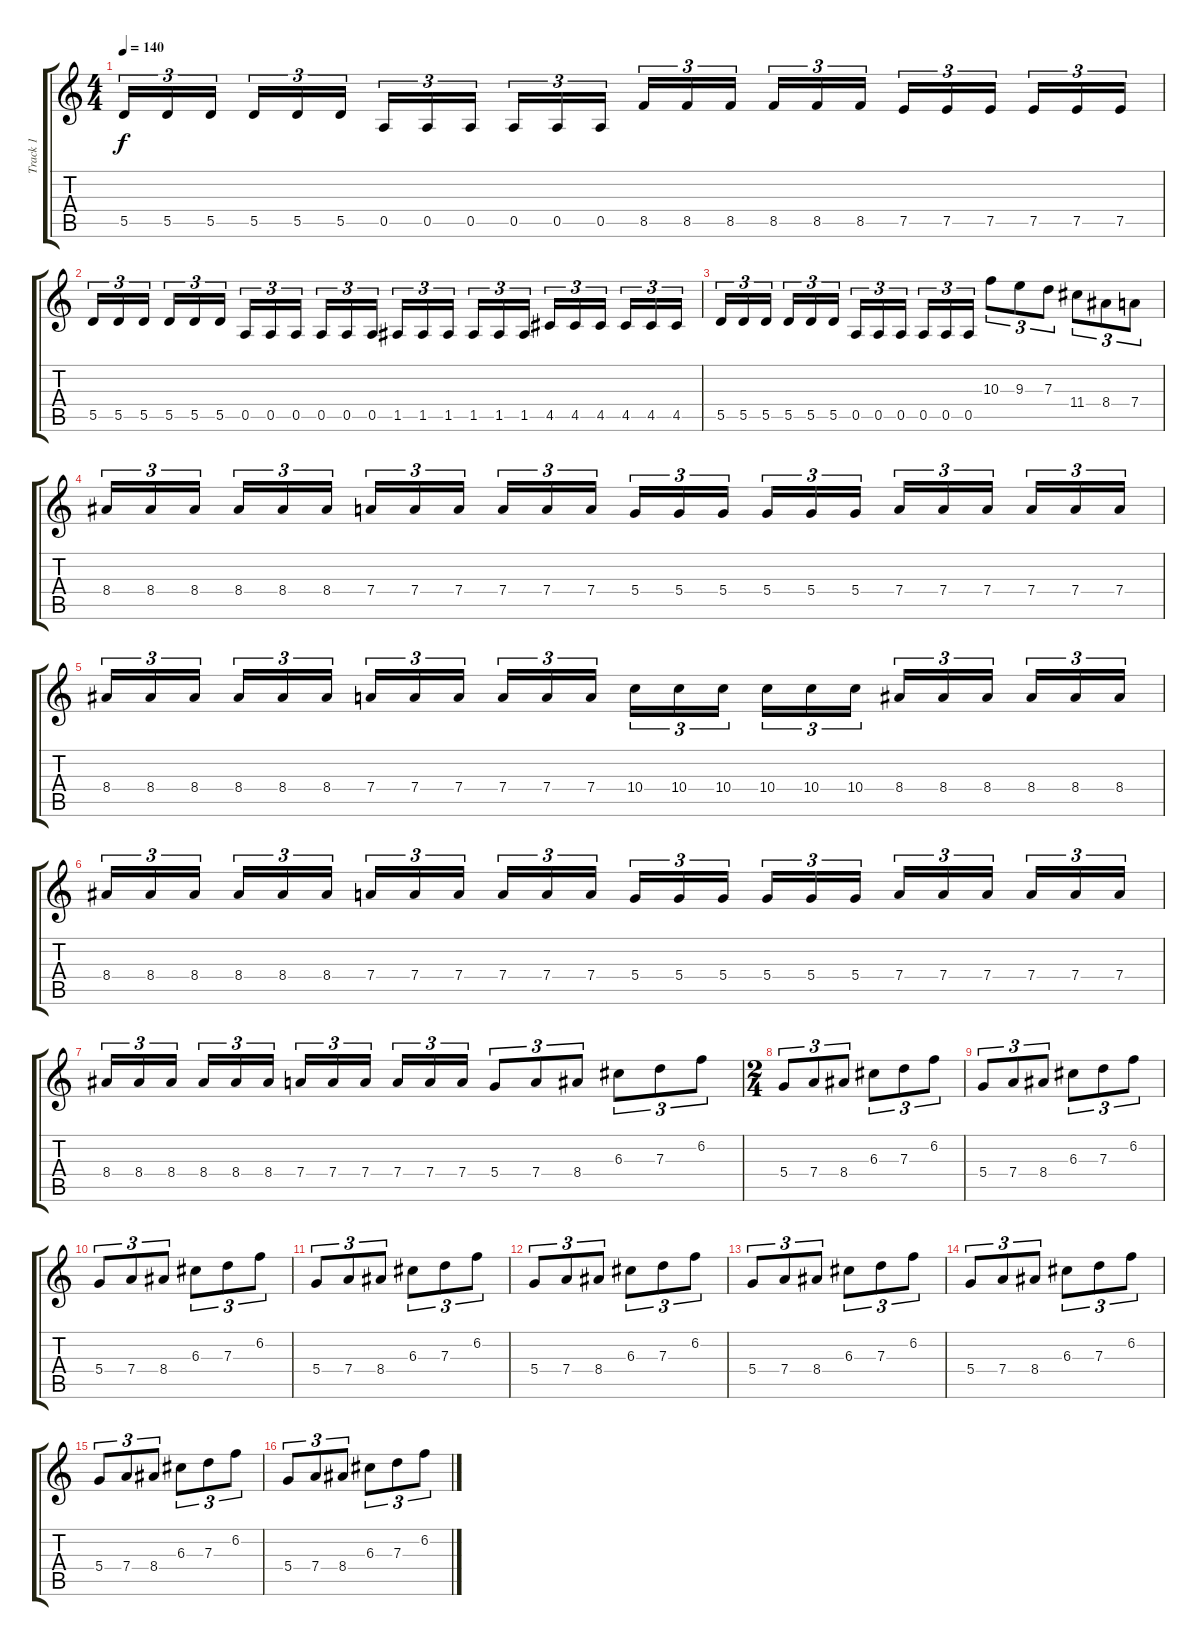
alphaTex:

\track ("Track 1" "Track 1") {instrument overdrivenguitar}
\staff {score tabs}
\tuning (E4 B3 G3 D3 A2 D2) {hide}
\ts (4 4)
\tempo 140
\clef g2
\ks c
5.5.16{tu (3 2) dy f} 5.5.16{tu (3 2)} 5.5.16{tu (3 2) beam splitsecondary} 5.5.16{tu (3 2)} 5.5.16{tu (3 2)} 5.5.16{tu (3 2)} 0.5.16{tu (3 2)} 0.5.16{tu (3 2)} 0.5.16{tu (3 2) beam splitsecondary} 0.5.16{tu (3 2)} 0.5.16{tu (3 2)} 0.5.16{tu (3 2)} 8.5.16{tu (3 2)} 8.5.16{tu (3 2)} 8.5.16{tu (3 2) beam splitsecondary} 8.5.16{tu (3 2)} 8.5.16{tu (3 2)} 8.5.16{tu (3 2)} 7.5.16{tu (3 2)} 7.5.16{tu (3 2)} 7.5.16{tu (3 2) beam splitsecondary} 7.5.16{tu (3 2)} 7.5.16{tu (3 2)} 7.5.16{tu (3 2)} |
5.5.16{tu (3 2)} 5.5.16{tu (3 2)} 5.5.16{tu (3 2) beam splitsecondary} 5.5.16{tu (3 2)} 5.5.16{tu (3 2)} 5.5.16{tu (3 2)} 0.5.16{tu (3 2)} 0.5.16{tu (3 2)} 0.5.16{tu (3 2) beam splitsecondary} 0.5.16{tu (3 2)} 0.5.16{tu (3 2)} 0.5.16{tu (3 2)} 1.5.16{tu (3 2)} 1.5.16{tu (3 2)} 1.5.16{tu (3 2) beam splitsecondary} 1.5.16{tu (3 2)} 1.5.16{tu (3 2)} 1.5.16{tu (3 2)} 4.5.16{tu (3 2)} 4.5.16{tu (3 2)} 4.5.16{tu (3 2) beam splitsecondary} 4.5.16{tu (3 2)} 4.5.16{tu (3 2)} 4.5.16{tu (3 2)} |
5.5.16{tu (3 2)} 5.5.16{tu (3 2)} 5.5.16{tu (3 2) beam splitsecondary} 5.5.16{tu (3 2)} 5.5.16{tu (3 2)} 5.5.16{tu (3 2)} 0.5.16{tu (3 2)} 0.5.16{tu (3 2)} 0.5.16{tu (3 2) beam splitsecondary} 0.5.16{tu (3 2)} 0.5.16{tu (3 2)} 0.5.16{tu (3 2)} 10.3.8{tu (3 2)} 9.3.8{tu (3 2)} 7.3.8{tu (3 2)} 11.4.8{tu (3 2)} 8.4.8{tu (3 2)} 7.4.8{tu (3 2)} |
8.4.16{tu (3 2)} 8.4.16{tu (3 2)} 8.4.16{tu (3 2) beam splitsecondary} 8.4.16{tu (3 2)} 8.4.16{tu (3 2)} 8.4.16{tu (3 2)} 7.4.16{tu (3 2)} 7.4.16{tu (3 2)} 7.4.16{tu (3 2) beam splitsecondary} 7.4.16{tu (3 2)} 7.4.16{tu (3 2)} 7.4.16{tu (3 2)} 5.4.16{tu (3 2)} 5.4.16{tu (3 2)} 5.4.16{tu (3 2) beam splitsecondary} 5.4.16{tu (3 2)} 5.4.16{tu (3 2)} 5.4.16{tu (3 2)} 7.4.16{tu (3 2)} 7.4.16{tu (3 2)} 7.4.16{tu (3 2) beam splitsecondary} 7.4.16{tu (3 2)} 7.4.16{tu (3 2)} 7.4.16{tu (3 2)} |
8.4.16{tu (3 2)} 8.4.16{tu (3 2)} 8.4.16{tu (3 2) beam splitsecondary} 8.4.16{tu (3 2)} 8.4.16{tu (3 2)} 8.4.16{tu (3 2)} 7.4.16{tu (3 2)} 7.4.16{tu (3 2)} 7.4.16{tu (3 2) beam splitsecondary} 7.4.16{tu (3 2)} 7.4.16{tu (3 2)} 7.4.16{tu (3 2)} 10.4.16{tu (3 2)} 10.4.16{tu (3 2)} 10.4.16{tu (3 2) beam splitsecondary} 10.4.16{tu (3 2)} 10.4.16{tu (3 2)} 10.4.16{tu (3 2)} 8.4.16{tu (3 2)} 8.4.16{tu (3 2)} 8.4.16{tu (3 2) beam splitsecondary} 8.4.16{tu (3 2)} 8.4.16{tu (3 2)} 8.4.16{tu (3 2)} |
8.4.16{tu (3 2)} 8.4.16{tu (3 2)} 8.4.16{tu (3 2) beam splitsecondary} 8.4.16{tu (3 2)} 8.4.16{tu (3 2)} 8.4.16{tu (3 2)} 7.4.16{tu (3 2)} 7.4.16{tu (3 2)} 7.4.16{tu (3 2) beam splitsecondary} 7.4.16{tu (3 2)} 7.4.16{tu (3 2)} 7.4.16{tu (3 2)} 5.4.16{tu (3 2)} 5.4.16{tu (3 2)} 5.4.16{tu (3 2) beam splitsecondary} 5.4.16{tu (3 2)} 5.4.16{tu (3 2)} 5.4.16{tu (3 2)} 7.4.16{tu (3 2)} 7.4.16{tu (3 2)} 7.4.16{tu (3 2) beam splitsecondary} 7.4.16{tu (3 2)} 7.4.16{tu (3 2)} 7.4.16{tu (3 2)} |
8.4.16{tu (3 2)} 8.4.16{tu (3 2)} 8.4.16{tu (3 2) beam splitsecondary} 8.4.16{tu (3 2)} 8.4.16{tu (3 2)} 8.4.16{tu (3 2)} 7.4.16{tu (3 2)} 7.4.16{tu (3 2)} 7.4.16{tu (3 2) beam splitsecondary} 7.4.16{tu (3 2)} 7.4.16{tu (3 2)} 7.4.16{tu (3 2)} 5.4.8{tu (3 2)} 7.4.8{tu (3 2)} 8.4.8{tu (3 2)} 6.3.8{tu (3 2)} 7.3.8{tu (3 2)} 6.2.8{tu (3 2)} |
\ts (2 4)
5.4.8{tu (3 2)} 7.4.8{tu (3 2)} 8.4.8{tu (3 2)} 6.3.8{tu (3 2)} 7.3.8{tu (3 2)} 6.2.8{tu (3 2)} |
5.4.8{tu (3 2)} 7.4.8{tu (3 2)} 8.4.8{tu (3 2)} 6.3.8{tu (3 2)} 7.3.8{tu (3 2)} 6.2.8{tu (3 2)} |
5.4.8{tu (3 2)} 7.4.8{tu (3 2)} 8.4.8{tu (3 2)} 6.3.8{tu (3 2)} 7.3.8{tu (3 2)} 6.2.8{tu (3 2)} |
5.4.8{tu (3 2)} 7.4.8{tu (3 2)} 8.4.8{tu (3 2)} 6.3.8{tu (3 2)} 7.3.8{tu (3 2)} 6.2.8{tu (3 2)} |
5.4.8{tu (3 2)} 7.4.8{tu (3 2)} 8.4.8{tu (3 2)} 6.3.8{tu (3 2)} 7.3.8{tu (3 2)} 6.2.8{tu (3 2)} |
5.4.8{tu (3 2)} 7.4.8{tu (3 2)} 8.4.8{tu (3 2)} 6.3.8{tu (3 2)} 7.3.8{tu (3 2)} 6.2.8{tu (3 2)} |
5.4.8{tu (3 2)} 7.4.8{tu (3 2)} 8.4.8{tu (3 2)} 6.3.8{tu (3 2)} 7.3.8{tu (3 2)} 6.2.8{tu (3 2)} |
5.4.8{tu (3 2)} 7.4.8{tu (3 2)} 8.4.8{tu (3 2)} 6.3.8{tu (3 2)} 7.3.8{tu (3 2)} 6.2.8{tu (3 2)} |
5.4.8{tu (3 2)} 7.4.8{tu (3 2)} 8.4.8{tu (3 2)} 6.3.8{tu (3 2)} 7.3.8{tu (3 2)} 6.2.8{tu (3 2)}
